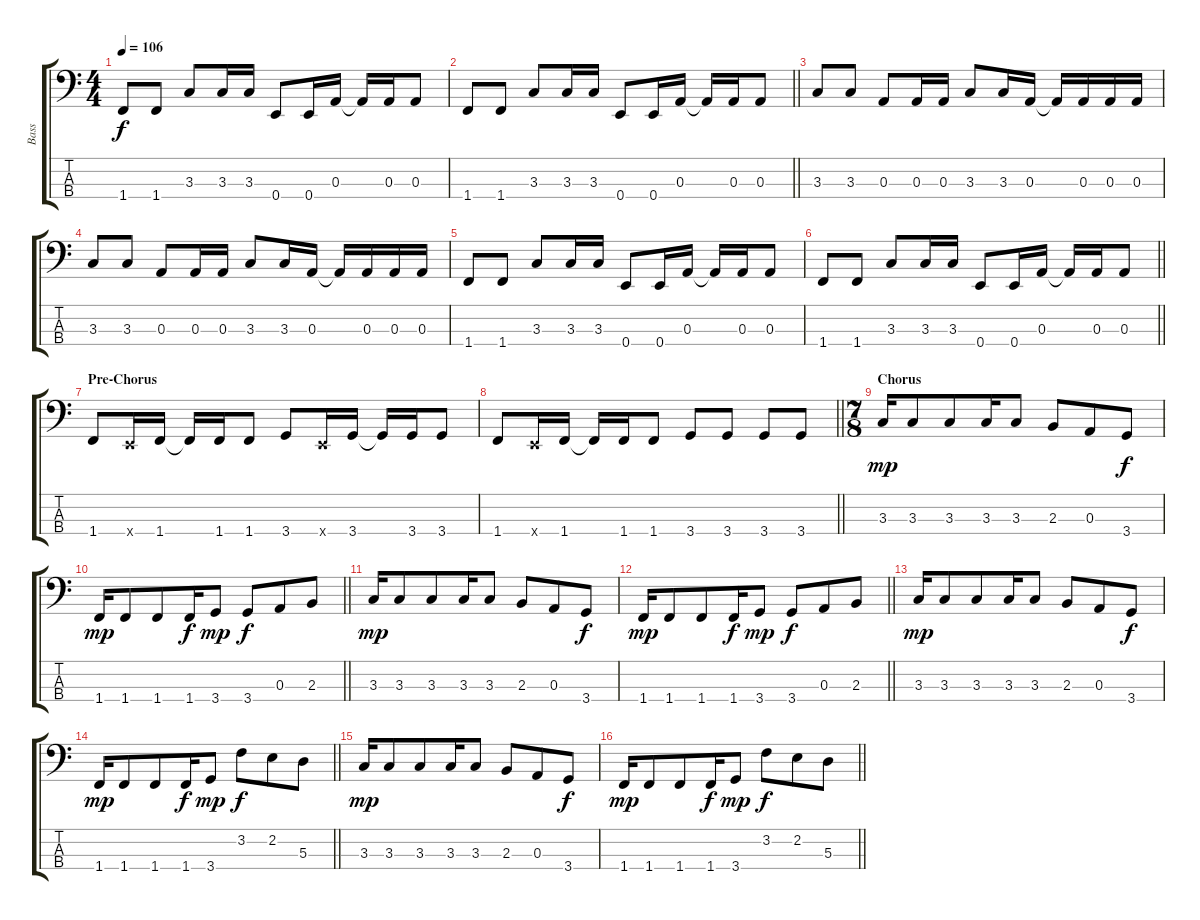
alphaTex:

\track ("Bass" "Bass") {instrument electricbasspick}
\staff {score tabs}
\tuning (G2 D2 A1 E1) {hide}
\ts (4 4)
\tempo 106
\clef f4
\ks c
1.4.8{dy f} 1.4.8 3.3.8 3.3.16 3.3.16 0.4.8 0.4.16 0.3.16 0.3{t}.16 0.3.16 0.3.8 |
\barLineRight lightlight
1.4.8 1.4.8 3.3.8 3.3.16 3.3.16 0.4.8 0.4.16 0.3.16 0.3{t}.16 0.3.16 0.3.8 |
3.3.8 3.3.8 0.3.8 0.3.16 0.3.16 3.3.8 3.3.16 0.3.16 0.3{t}.16 0.3.16 0.3.16 0.3.16 |
3.3.8 3.3.8 0.3.8 0.3.16 0.3.16 3.3.8 3.3.16 0.3.16 0.3{t}.16 0.3.16 0.3.16 0.3.16 |
1.4.8 1.4.8 3.3.8 3.3.16 3.3.16 0.4.8 0.4.16 0.3.16 0.3{t}.16 0.3.16 0.3.8 |
\barLineRight lightlight
1.4.8 1.4.8 3.3.8 3.3.16 3.3.16 0.4.8 0.4.16 0.3.16 0.3{t}.16 0.3.16 0.3.8 |
\section ("" "Pre-Chorus")
1.4.8 0.4{x}.16 1.4.16 1.4{t}.16 1.4.16 1.4.8 3.4.8 0.4{x}.16 3.4.16 3.4{t}.16 3.4.16 3.4.8 |
\barLineRight lightlight
1.4.8 0.4{x}.16 1.4.16 1.4{t}.16 1.4.16 1.4.8 3.4.8 3.4.8 3.4.8 3.4.8 |
\ts (7 8)
\section ("" "Chorus")
3.3.16{dy mp} 3.3.8 3.3.8 3.3.16 3.3.8 2.3.8 0.3.8 3.4.8{dy f} |
\barLineRight lightlight
1.4.16{dy mp} 1.4.8 1.4.8 1.4.16{dy f} 3.4.8{dy mp} 3.4.8{dy f} 0.3.8 2.3.8 |
3.3.16{dy mp} 3.3.8 3.3.8 3.3.16 3.3.8 2.3.8 0.3.8 3.4.8{dy f} |
\barLineRight lightlight
1.4.16{dy mp} 1.4.8 1.4.8 1.4.16{dy f} 3.4.8{dy mp} 3.4.8{dy f} 0.3.8 2.3.8 |
3.3.16{dy mp} 3.3.8 3.3.8 3.3.16 3.3.8 2.3.8 0.3.8 3.4.8{dy f} |
\barLineRight lightlight
1.4.16{dy mp} 1.4.8 1.4.8 1.4.16{dy f} 3.4.8{dy mp} 3.2.8{dy f} 2.2.8 5.3.8 |
3.3.16{dy mp} 3.3.8 3.3.8 3.3.16 3.3.8 2.3.8 0.3.8 3.4.8{dy f} |
\barLineRight lightlight
1.4.16{dy mp} 1.4.8 1.4.8 1.4.16{dy f} 3.4.8{dy mp} 3.2.8{dy f} 2.2.8 5.3.8
